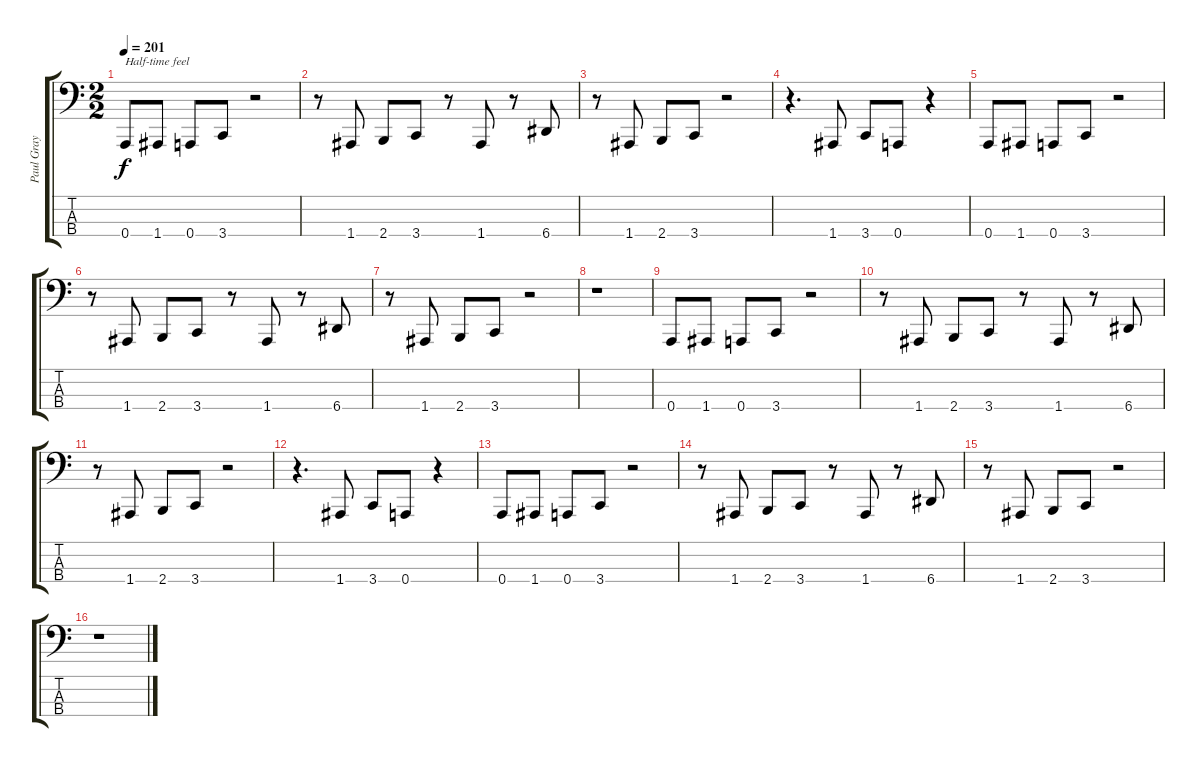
\track ("Paul Gray" "Paul Gray") {instrument slapbass1}
\staff {score tabs}
\tuning (D2 A1 E1 A0) {hide}
\ts (2 2)
\tempo 201
\clef f4
\ks c
0.4.8{txt "Half-time feel" dy f} 1.4.8 0.4.8 3.4.8 r.2 |
r.8 1.4.8 2.4.8 3.4.8 r.8 1.4.8 r.8 6.4.8 |
r.8 1.4.8 2.4.8 3.4.8 r.2 |
r.4{d} 1.4.8 3.4.8 0.4.8 r.4 |
0.4.8 1.4.8 0.4.8 3.4.8 r.2 |
r.8 1.4.8 2.4.8 3.4.8 r.8 1.4.8 r.8 6.4.8 |
r.8 1.4.8 2.4.8 3.4.8 r.2 |
r.1 |
0.4.8 1.4.8 0.4.8 3.4.8 r.2 |
r.8 1.4.8 2.4.8 3.4.8 r.8 1.4.8 r.8 6.4.8 |
r.8 1.4.8 2.4.8 3.4.8 r.2 |
r.4{d} 1.4.8 3.4.8 0.4.8 r.4 |
0.4.8 1.4.8 0.4.8 3.4.8 r.2 |
r.8 1.4.8 2.4.8 3.4.8 r.8 1.4.8 r.8 6.4.8 |
r.8 1.4.8 2.4.8 3.4.8 r.2 |
r.1
